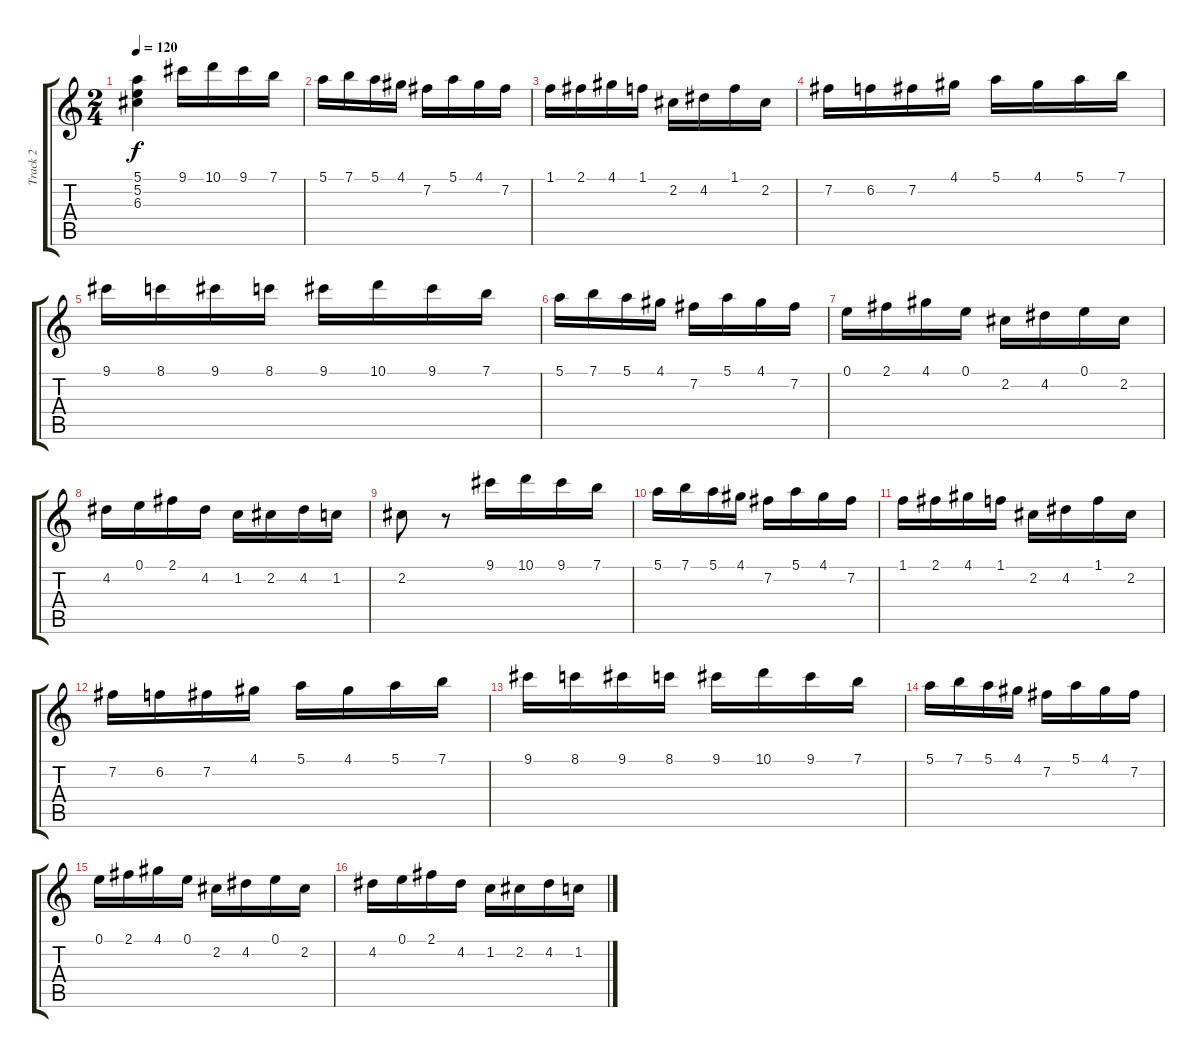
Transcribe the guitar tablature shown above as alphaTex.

\track ("Track 2" "Track 2") {instrument acousticguitarnylon}
\staff {score tabs}
\tuning (E4 B3 G3 D3 A2 E2) {hide}
\ts (2 4)
\tempo 120
\clef g2
\ks c
(5.1 5.2 6.3).4{dy f} 9.1.16 10.1.16 9.1.16 7.1.16 |
5.1.16 7.1.16 5.1.16 4.1.16 7.2.16 5.1.16 4.1.16 7.2.16 |
1.1.16 2.1.16 4.1.16 1.1.16 2.2.16 4.2.16 1.1.16 2.2.16 |
7.2.16 6.2.16 7.2.16 4.1.16 5.1.16 4.1.16 5.1.16 7.1.16 |
9.1.16 8.1.16 9.1.16 8.1.16 9.1.16 10.1.16 9.1.16 7.1.16 |
5.1.16 7.1.16 5.1.16 4.1.16 7.2.16 5.1.16 4.1.16 7.2.16 |
0.1.16 2.1.16 4.1.16 0.1.16 2.2.16 4.2.16 0.1.16 2.2.16 |
4.2.16 0.1.16 2.1.16 4.2.16 1.2.16 2.2.16 4.2.16 1.2.16 |
2.2.8 r.8 9.1.16 10.1.16 9.1.16 7.1.16 |
5.1.16 7.1.16 5.1.16 4.1.16 7.2.16 5.1.16 4.1.16 7.2.16 |
1.1.16 2.1.16 4.1.16 1.1.16 2.2.16 4.2.16 1.1.16 2.2.16 |
7.2.16 6.2.16 7.2.16 4.1.16 5.1.16 4.1.16 5.1.16 7.1.16 |
9.1.16 8.1.16 9.1.16 8.1.16 9.1.16 10.1.16 9.1.16 7.1.16 |
5.1.16 7.1.16 5.1.16 4.1.16 7.2.16 5.1.16 4.1.16 7.2.16 |
0.1.16 2.1.16 4.1.16 0.1.16 2.2.16 4.2.16 0.1.16 2.2.16 |
4.2.16 0.1.16 2.1.16 4.2.16 1.2.16 2.2.16 4.2.16 1.2.16
